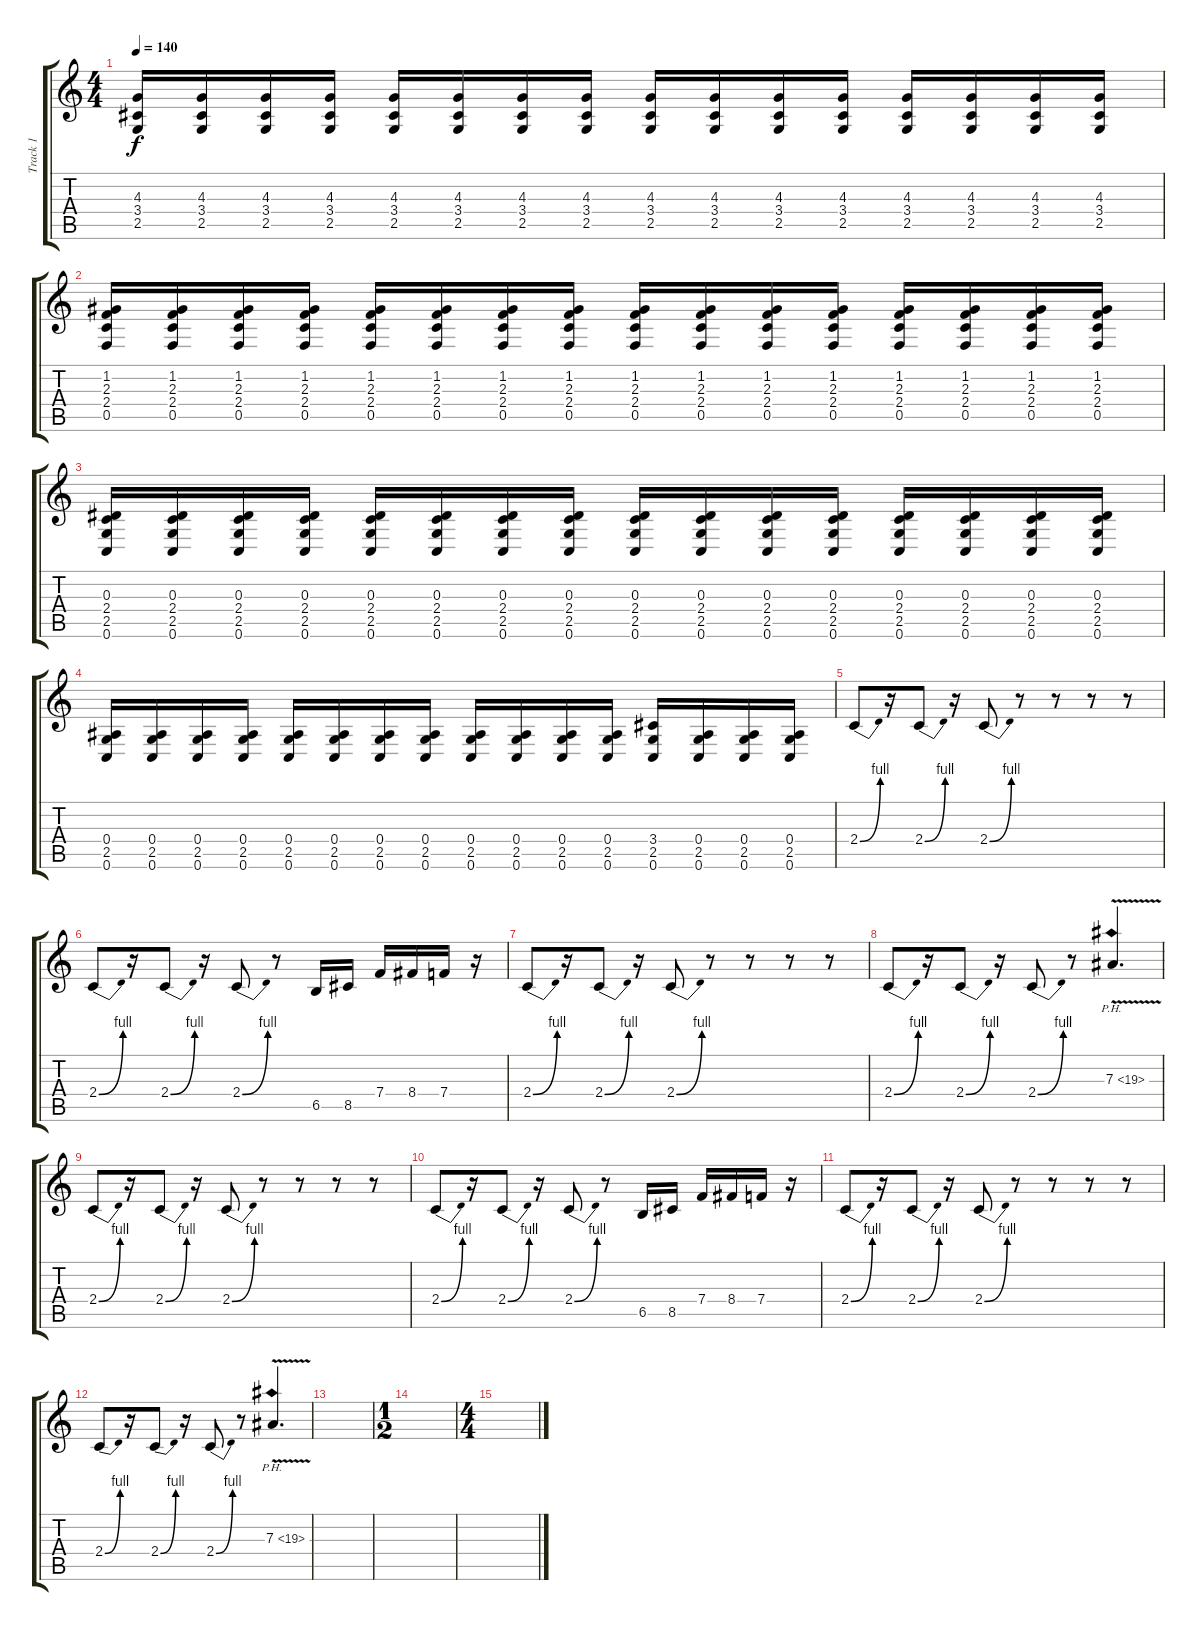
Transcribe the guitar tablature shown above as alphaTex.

\track ("Track 1" "Track 1") {instrument overdrivenguitar}
\staff {score tabs}
\tuning (C4 G3 Eb3 Bb2 F2 C2) {hide}
\ts (4 4)
\tempo 140
\clef g2
\ks c
(4.3 3.4 2.5).16{dy f} (4.3 3.4 2.5).16 (4.3 3.4 2.5).16 (4.3 3.4 2.5).16 (4.3 3.4 2.5).16 (4.3 3.4 2.5).16 (4.3 3.4 2.5).16 (4.3 3.4 2.5).16 (4.3 3.4 2.5).16 (4.3 3.4 2.5).16 (4.3 3.4 2.5).16 (4.3 3.4 2.5).16 (4.3 3.4 2.5).16 (4.3 3.4 2.5).16 (4.3 3.4 2.5).16 (4.3 3.4 2.5).16 |
(1.2 2.3 2.4 0.5).16 (1.2 2.3 2.4 0.5).16 (1.2 2.3 2.4 0.5).16 (1.2 2.3 2.4 0.5).16 (1.2 2.3 2.4 0.5).16 (1.2 2.3 2.4 0.5).16 (1.2 2.3 2.4 0.5).16 (1.2 2.3 2.4 0.5).16 (1.2 2.3 2.4 0.5).16 (1.2 2.3 2.4 0.5).16 (1.2 2.3 2.4 0.5).16 (1.2 2.3 2.4 0.5).16 (1.2 2.3 2.4 0.5).16 (1.2 2.3 2.4 0.5).16 (1.2 2.3 2.4 0.5).16 (1.2 2.3 2.4 0.5).16 |
(0.3 2.4 2.5 0.6).16 (0.3 2.4 2.5 0.6).16 (0.3 2.4 2.5 0.6).16 (0.3 2.4 2.5 0.6).16 (0.3 2.4 2.5 0.6).16 (0.3 2.4 2.5 0.6).16 (0.3 2.4 2.5 0.6).16 (0.3 2.4 2.5 0.6).16 (0.3 2.4 2.5 0.6).16 (0.3 2.4 2.5 0.6).16 (0.3 2.4 2.5 0.6).16 (0.3 2.4 2.5 0.6).16 (0.3 2.4 2.5 0.6).16 (0.3 2.4 2.5 0.6).16 (0.3 2.4 2.5 0.6).16 (0.3 2.4 2.5 0.6).16 |
(0.4 2.5 0.6).16 (0.4 2.5 0.6).16 (0.4 2.5 0.6).16 (0.4 2.5 0.6).16 (0.4 2.5 0.6).16 (0.4 2.5 0.6).16 (0.4 2.5 0.6).16 (0.4 2.5 0.6).16 (0.4 2.5 0.6).16 (0.4 2.5 0.6).16 (0.4 2.5 0.6).16 (0.4 2.5 0.6).16 (3.4 2.5 0.6).16 (0.4 2.5 0.6).16 (0.4 2.5 0.6).16 (0.4 2.5 0.6).16 |
2.4{be (bend 0 0 60 4)}.8 r.16 2.4{be (bend 0 0 60 4)}.8 r.16 2.4{be (bend 0 0 60 4)}.8 r.8 r.8 r.8 r.8 |
2.4{be (bend 0 0 60 4)}.8 r.16 2.4{be (bend 0 0 60 4)}.8 r.16 2.4{be (bend 0 0 60 4)}.8 r.8 6.5.16 8.5.16 7.4.16 8.4.16 7.4.16 r.16 |
2.4{be (bend 0 0 60 4)}.8 r.16 2.4{be (bend 0 0 60 4)}.8 r.16 2.4{be (bend 0 0 60 4)}.8 r.8 r.8 r.8 r.8 |
2.4{be (bend 0 0 60 4)}.8 r.16 2.4{be (bend 0 0 60 4)}.8 r.16 2.4{be (bend 0 0 60 4)}.8 r.8 7.3{ph 12 v}.4{d} |
2.4{be (bend 0 0 60 4)}.8 r.16 2.4{be (bend 0 0 60 4)}.8 r.16 2.4{be (bend 0 0 60 4)}.8 r.8 r.8 r.8 r.8 |
2.4{be (bend 0 0 60 4)}.8 r.16 2.4{be (bend 0 0 60 4)}.8 r.16 2.4{be (bend 0 0 60 4)}.8 r.8 6.5.16 8.5.16 7.4.16 8.4.16 7.4.16 r.16 |
2.4{be (bend 0 0 60 4)}.8 r.16 2.4{be (bend 0 0 60 4)}.8 r.16 2.4{be (bend 0 0 60 4)}.8 r.8 r.8 r.8 r.8 |
2.4{be (bend 0 0 60 4)}.8 r.16 2.4{be (bend 0 0 60 4)}.8 r.16 2.4{be (bend 0 0 60 4)}.8 r.8 7.3{ph 12 v}.4{d} |
|
\ts (1 2)
|
\ts (4 4)
